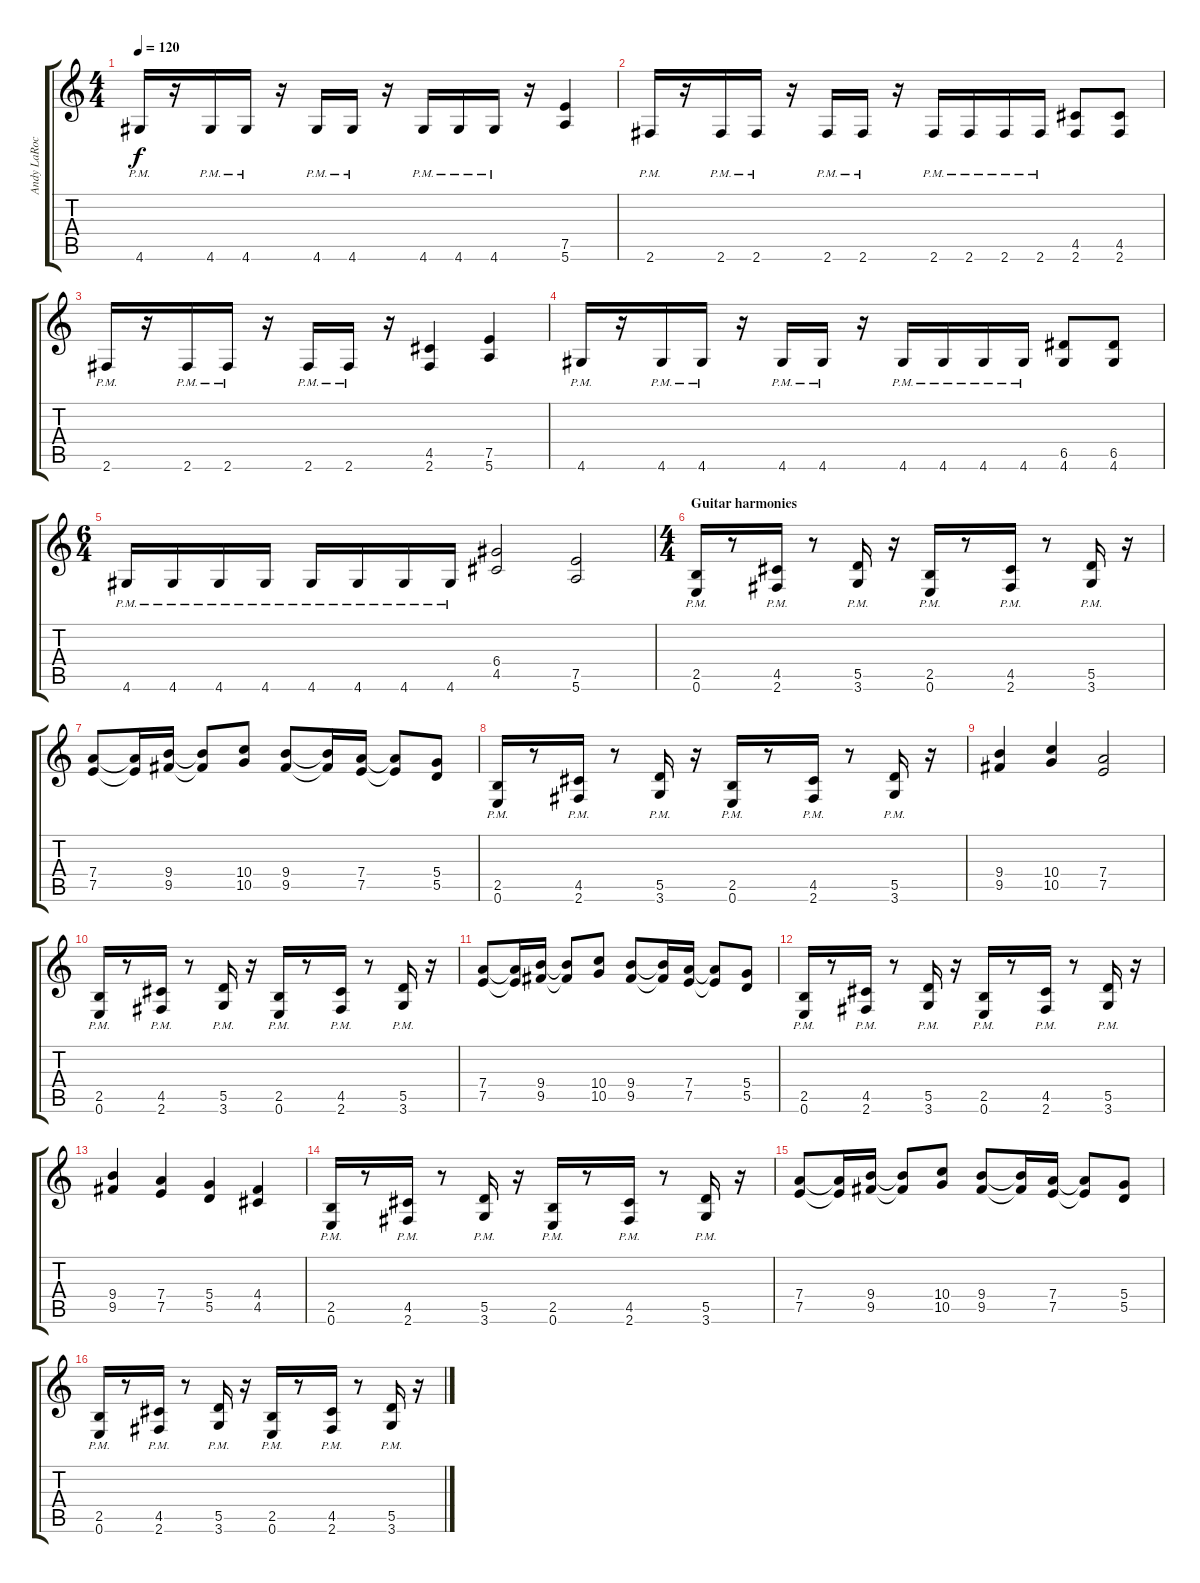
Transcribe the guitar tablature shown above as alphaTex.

\track ("Andy LaRocque" "Andy LaRoc") {instrument distortionguitar}
\staff {score tabs}
\tuning (E4 B3 G3 D3 A2 E2) {hide}
\ts (4 4)
\tempo 120
\clef g2
\ks c
4.6{pm}.16{dy f} r.16 4.6{pm}.16 4.6{pm}.16 r.16 4.6{pm}.16 4.6{pm}.16 r.16 4.6{pm}.16 4.6{pm}.16 4.6{pm}.16 r.16 (7.5 5.6).4 |
2.6{pm}.16 r.16 2.6{pm}.16 2.6{pm}.16 r.16 2.6{pm}.16 2.6{pm}.16 r.16 2.6{pm}.16 2.6{pm}.16 2.6{pm}.16 2.6{pm}.16 (4.5 2.6).8 (4.5 2.6).8 |
2.6{pm}.16 r.16 2.6{pm}.16 2.6{pm}.16 r.16 2.6{pm}.16 2.6{pm}.16 r.16 (4.5 2.6).4 (7.5 5.6).4 |
4.6{pm}.16 r.16 4.6{pm}.16 4.6{pm}.16 r.16 4.6{pm}.16 4.6{pm}.16 r.16 4.6{pm}.16 4.6{pm}.16 4.6{pm}.16 4.6{pm}.16 (6.5 4.6).8 (6.5 4.6).8 |
\ts (6 4)
4.6{pm}.16 4.6{pm}.16 4.6{pm}.16 4.6{pm}.16 4.6{pm}.16 4.6{pm}.16 4.6{pm}.16 4.6{pm}.16 (6.4 4.5).2 (7.5 5.6).2 |
\ts (4 4)
\section ("" "Guitar harmonies")
(2.5{pm} 0.6{pm}).16 r.8 (4.5{pm} 2.6{pm}).16 r.8 (5.5{pm} 3.6{pm}).16 r.16 (2.5{pm} 0.6{pm}).16 r.8 (4.5{pm} 2.6{pm}).16 r.8 (5.5{pm} 3.6{pm}).16 r.16 |
(7.4 7.5).8 (7.4{t} 7.5{t}).16 (9.4 9.5).16 (9.4{t} 9.5{t}).8 (10.4 10.5).8 (9.4 9.5).8 (9.4{t} 9.5{t}).16 (7.4 7.5).16 (7.4{t} 7.5{t}).8 (5.4 5.5).8 |
(2.5{pm} 0.6{pm}).16 r.8 (4.5{pm} 2.6{pm}).16 r.8 (5.5{pm} 3.6{pm}).16 r.16 (2.5{pm} 0.6{pm}).16 r.8 (4.5{pm} 2.6{pm}).16 r.8 (5.5{pm} 3.6{pm}).16 r.16 |
(9.4 9.5).4 (10.4 10.5).4 (7.4 7.5).2 |
(2.5{pm} 0.6{pm}).16 r.8 (4.5{pm} 2.6{pm}).16 r.8 (5.5{pm} 3.6{pm}).16 r.16 (2.5{pm} 0.6{pm}).16 r.8 (4.5{pm} 2.6{pm}).16 r.8 (5.5{pm} 3.6{pm}).16 r.16 |
(7.4 7.5).8 (7.4{t} 7.5{t}).16 (9.4 9.5).16 (9.4{t} 9.5{t}).8 (10.4 10.5).8 (9.4 9.5).8 (9.4{t} 9.5{t}).16 (7.4 7.5).16 (7.4{t} 7.5{t}).8 (5.4 5.5).8 |
(2.5{pm} 0.6{pm}).16 r.8 (4.5{pm} 2.6{pm}).16 r.8 (5.5{pm} 3.6{pm}).16 r.16 (2.5{pm} 0.6{pm}).16 r.8 (4.5{pm} 2.6{pm}).16 r.8 (5.5{pm} 3.6{pm}).16 r.16 |
(9.4 9.5).4 (7.4 7.5).4 (5.4 5.5).4 (4.4 4.5).4 |
(2.5{pm} 0.6{pm}).16 r.8 (4.5{pm} 2.6{pm}).16 r.8 (5.5{pm} 3.6{pm}).16 r.16 (2.5{pm} 0.6{pm}).16 r.8 (4.5{pm} 2.6{pm}).16 r.8 (5.5{pm} 3.6{pm}).16 r.16 |
(7.4 7.5).8 (7.4{t} 7.5{t}).16 (9.4 9.5).16 (9.4{t} 9.5{t}).8 (10.4 10.5).8 (9.4 9.5).8 (9.4{t} 9.5{t}).16 (7.4 7.5).16 (7.4{t} 7.5{t}).8 (5.4 5.5).8 |
(2.5{pm} 0.6{pm}).16 r.8 (4.5{pm} 2.6{pm}).16 r.8 (5.5{pm} 3.6{pm}).16 r.16 (2.5{pm} 0.6{pm}).16 r.8 (4.5{pm} 2.6{pm}).16 r.8 (5.5{pm} 3.6{pm}).16 r.16
